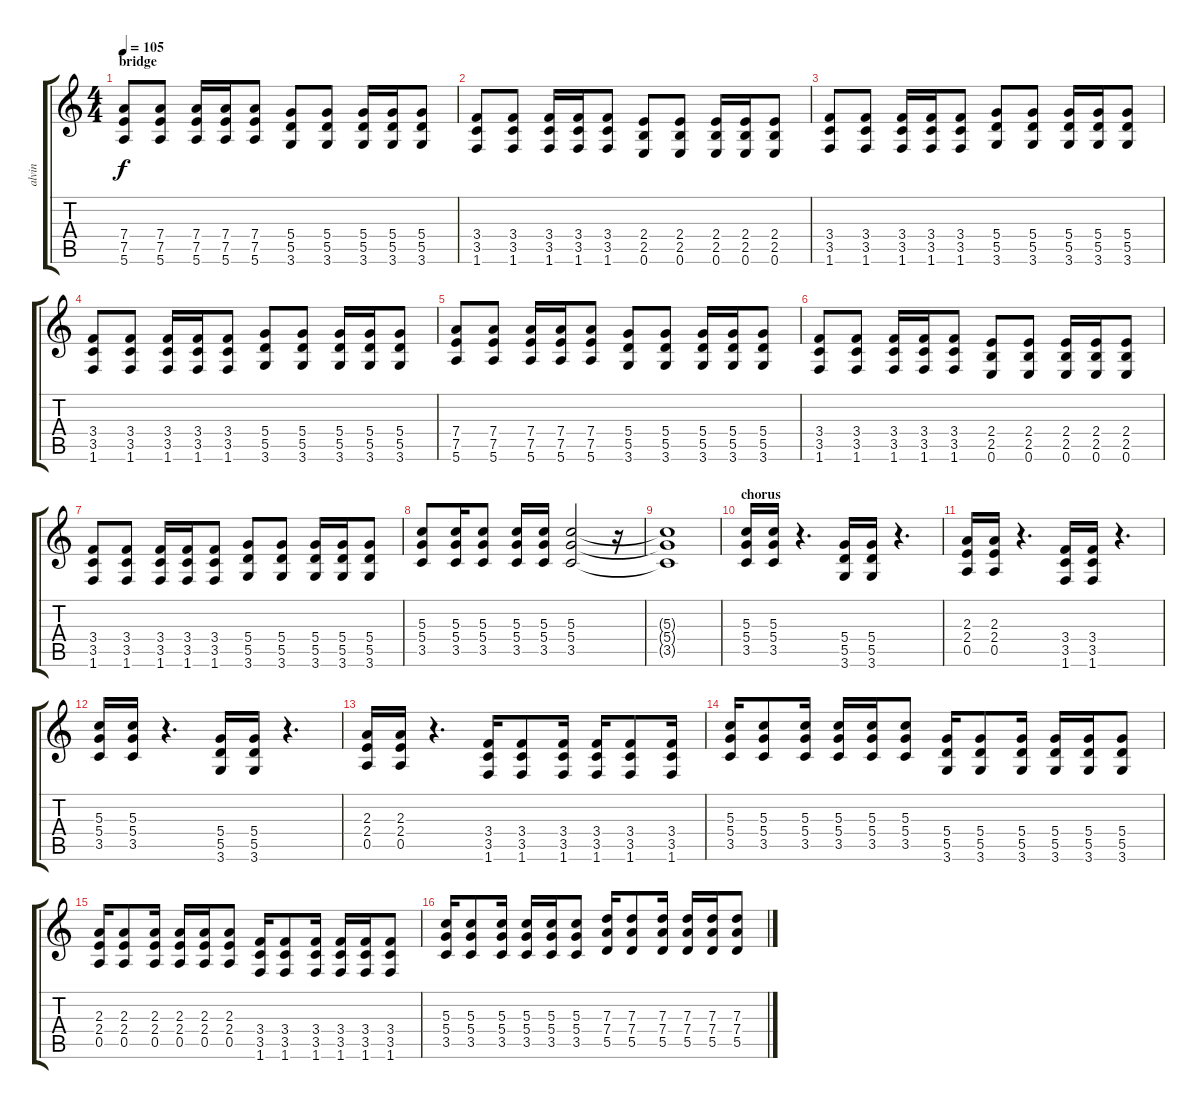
\track ("alvin" "alvin") {instrument distortionguitar}
\staff {score tabs}
\tuning (E4 B3 G3 D3 A2 E2) {hide}
\ts (4 4)
\section ("" "bridge")
\tempo 105
\clef g2
\ks c
(7.4 7.5 5.6).8{dy f} (7.4 7.5 5.6).8 (7.4 7.5 5.6).16 (7.4 7.5 5.6).16 (7.4 7.5 5.6).8 (5.4 5.5 3.6).8 (5.4 5.5 3.6).8 (5.4 5.5 3.6).16 (5.4 5.5 3.6).16 (5.4 5.5 3.6).8 |
(3.4 3.5 1.6).8 (3.4 3.5 1.6).8 (3.4 3.5 1.6).16 (3.4 3.5 1.6).16 (3.4 3.5 1.6).8 (2.4 2.5 0.6).8 (2.4 2.5 0.6).8 (2.4 2.5 0.6).16 (2.4 2.5 0.6).16 (2.4 2.5 0.6).8 |
(3.4 3.5 1.6).8 (3.4 3.5 1.6).8 (3.4 3.5 1.6).16 (3.4 3.5 1.6).16 (3.4 3.5 1.6).8 (5.4 5.5 3.6).8 (5.4 5.5 3.6).8 (5.4 5.5 3.6).16 (5.4 5.5 3.6).16 (5.4 5.5 3.6).8 |
(3.4 3.5 1.6).8 (3.4 3.5 1.6).8 (3.4 3.5 1.6).16 (3.4 3.5 1.6).16 (3.4 3.5 1.6).8 (5.4 5.5 3.6).8 (5.4 5.5 3.6).8 (5.4 5.5 3.6).16 (5.4 5.5 3.6).16 (5.4 5.5 3.6).8 |
(7.4 7.5 5.6).8 (7.4 7.5 5.6).8 (7.4 7.5 5.6).16 (7.4 7.5 5.6).16 (7.4 7.5 5.6).8 (5.4 5.5 3.6).8 (5.4 5.5 3.6).8 (5.4 5.5 3.6).16 (5.4 5.5 3.6).16 (5.4 5.5 3.6).8 |
(3.4 3.5 1.6).8 (3.4 3.5 1.6).8 (3.4 3.5 1.6).16 (3.4 3.5 1.6).16 (3.4 3.5 1.6).8 (2.4 2.5 0.6).8 (2.4 2.5 0.6).8 (2.4 2.5 0.6).16 (2.4 2.5 0.6).16 (2.4 2.5 0.6).8 |
(3.4 3.5 1.6).8 (3.4 3.5 1.6).8 (3.4 3.5 1.6).16 (3.4 3.5 1.6).16 (3.4 3.5 1.6).8 (5.4 5.5 3.6).8 (5.4 5.5 3.6).8 (5.4 5.5 3.6).16 (5.4 5.5 3.6).16 (5.4 5.5 3.6).8 |
(5.3 5.4 3.5).8 (5.3 5.4 3.5).16 (5.3 5.4 3.5).8 (5.3 5.4 3.5).16 (5.3 5.4 3.5).16 (5.3 5.4 3.5).2 r.16 |
(5.3{t} 5.4{t} 3.5{t}).1 |
\section ("" "chorus")
(5.3 5.4 3.5).16 (5.3 5.4 3.5).16 r.4{d} (5.4 5.5 3.6).16 (5.4 5.5 3.6).16 r.4{d} |
(2.3 2.4 0.5).16 (2.3 2.4 0.5).16 r.4{d} (3.4 3.5 1.6).16 (3.4 3.5 1.6).16 r.4{d} |
(5.3 5.4 3.5).16 (5.3 5.4 3.5).16 r.4{d} (5.4 5.5 3.6).16 (5.4 5.5 3.6).16 r.4{d} |
(2.3 2.4 0.5).16 (2.3 2.4 0.5).16 r.4{d} (3.4 3.5 1.6).16 (3.4 3.5 1.6).8 (3.4 3.5 1.6).16 (3.4 3.5 1.6).16 (3.4 3.5 1.6).8 (3.4 3.5 1.6).16 |
(5.3 5.4 3.5).16 (5.3 5.4 3.5).8 (5.3 5.4 3.5).16 (5.3 5.4 3.5).16 (5.3 5.4 3.5).16 (5.3 5.4 3.5).8 (5.4 5.5 3.6).16 (5.4 5.5 3.6).8 (5.4 5.5 3.6).16 (5.4 5.5 3.6).16 (5.4 5.5 3.6).16 (5.4 5.5 3.6).8 |
(2.3 2.4 0.5).16 (2.3 2.4 0.5).8 (2.3 2.4 0.5).16 (2.3 2.4 0.5).16 (2.3 2.4 0.5).16 (2.3 2.4 0.5).8 (3.4 3.5 1.6).16 (3.4 3.5 1.6).8 (3.4 3.5 1.6).16 (3.4 3.5 1.6).16 (3.4 3.5 1.6).16 (3.4 3.5 1.6).8 |
(5.3 5.4 3.5).16 (5.3 5.4 3.5).8 (5.3 5.4 3.5).16 (5.3 5.4 3.5).16 (5.3 5.4 3.5).16 (5.3 5.4 3.5).8 (7.3 7.4 5.5).16 (7.3 7.4 5.5).8 (7.3 7.4 5.5).16 (7.3 7.4 5.5).16 (7.3 7.4 5.5).16 (7.3 7.4 5.5).8
